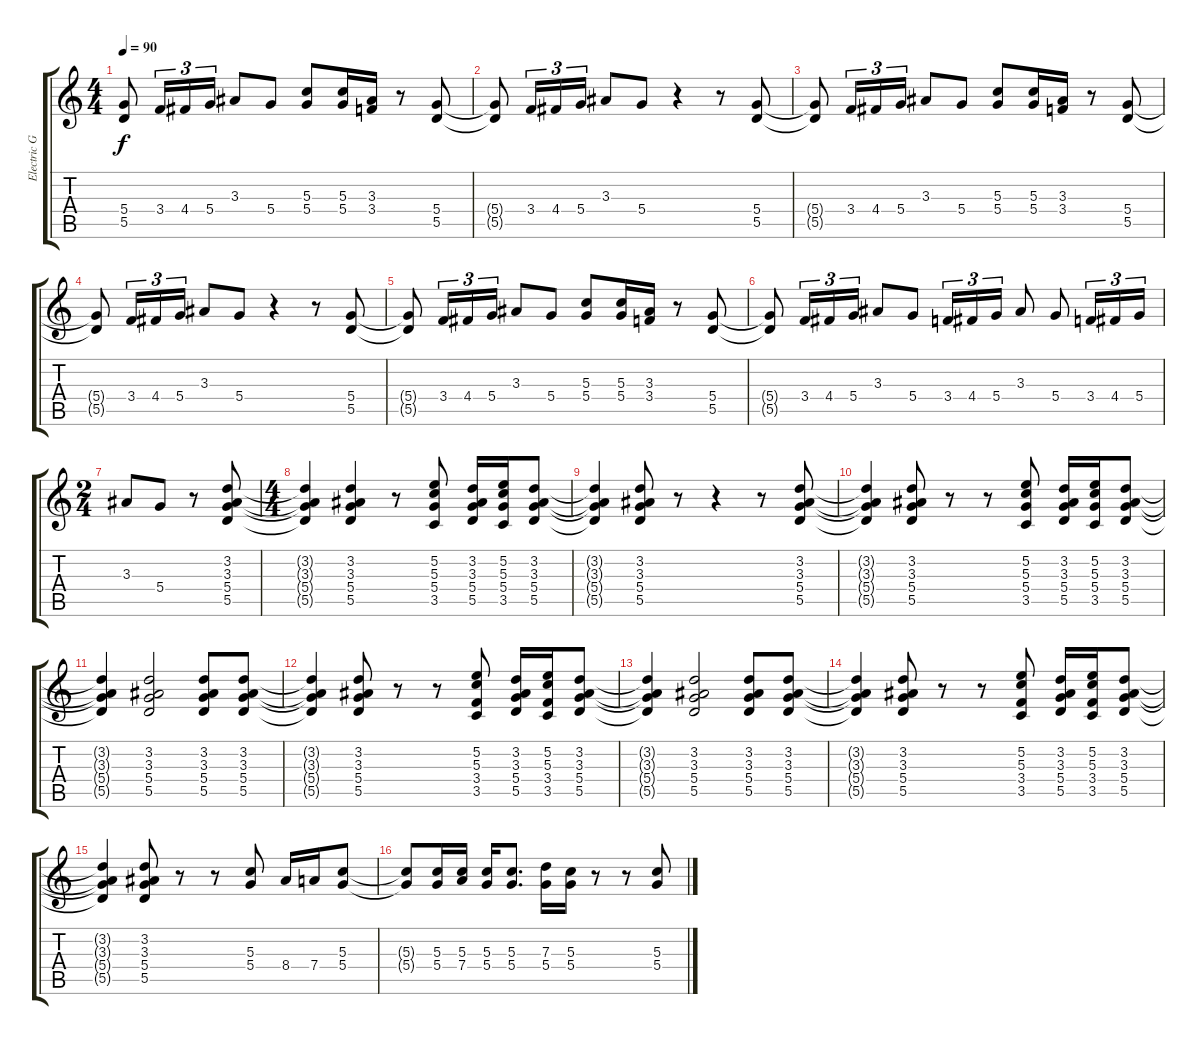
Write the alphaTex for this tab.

\track ("Electric Guitar III (Backing)" "Electric G") {instrument distortionguitar}
\staff {score tabs}
\tuning (E4 B3 G3 D3 A2 E2) {hide}
\ts (4 4)
\tempo 90
\clef g2
\ks c
(5.4{t} 5.5{t}).8{dy f} 3.4.16{tu (3 2)} 4.4.16{tu (3 2)} 5.4.16{tu (3 2)} 3.3.8 5.4.8 (5.3 5.4).8 (5.3 5.4).16 (3.3 3.4).16 r.8 (5.4 5.5).8 |
(5.4{t} 5.5{t}).8 3.4.16{tu (3 2)} 4.4.16{tu (3 2)} 5.4.16{tu (3 2)} 3.3.8 5.4.8 r.4 r.8 (5.4 5.5).8 |
(5.4{t} 5.5{t}).8 3.4.16{tu (3 2)} 4.4.16{tu (3 2)} 5.4.16{tu (3 2)} 3.3.8 5.4.8 (5.3 5.4).8 (5.3 5.4).16 (3.3 3.4).16 r.8 (5.4 5.5).8 |
(5.4{t} 5.5{t}).8 3.4.16{tu (3 2)} 4.4.16{tu (3 2)} 5.4.16{tu (3 2)} 3.3.8 5.4.8 r.4 r.8 (5.4 5.5).8 |
(5.4{t} 5.5{t}).8 3.4.16{tu (3 2)} 4.4.16{tu (3 2)} 5.4.16{tu (3 2)} 3.3.8 5.4.8 (5.3 5.4).8 (5.3 5.4).16 (3.3 3.4).16 r.8 (5.4 5.5).8 |
(5.4{t} 5.5{t}).8 3.4.16{tu (3 2)} 4.4.16{tu (3 2)} 5.4.16{tu (3 2)} 3.3.8 5.4.8 3.4.16{tu (3 2)} 4.4.16{tu (3 2)} 5.4.16{tu (3 2)} 3.3.8 5.4.8 3.4.16{tu (3 2)} 4.4.16{tu (3 2)} 5.4.16{tu (3 2)} |
\ts (2 4)
3.3.8 5.4.8 r.8 (3.2 3.3 5.4 5.5).8 |
\ts (4 4)
(3.2{t} 3.3{t} 5.4{t} 5.5{t}).4 (3.2 3.3 5.4 5.5).4 r.8 (5.2 5.3 5.4 3.5).8 (3.2 3.3 5.4 5.5).16 (5.2 5.3 5.4 3.5).16 (3.2 3.3 5.4 5.5).8 |
(3.2{t} 3.3{t} 5.4{t} 5.5{t}).4 (3.2 3.3 5.4 5.5).8 r.8 r.4 r.8 (3.2 3.3 5.4 5.5).8 |
(3.2{t} 3.3{t} 5.4{t} 5.5{t}).4 (3.2 3.3 5.4 5.5).8 r.8 r.8 (5.2 5.3 5.4 3.5).8 (3.2 3.3 5.4 5.5).16 (5.2 5.3 5.4 3.5).16 (3.2 3.3 5.4 5.5).8 |
(3.2{t} 3.3{t} 5.4{t} 5.5{t}).4 (3.2 3.3 5.4 5.5).2 (3.2 3.3 5.4 5.5).8 (3.2 3.3 5.4 5.5).8 |
(3.2{t} 3.3{t} 5.4{t} 5.5{t}).4 (3.2 3.3 5.4 5.5).8 r.8 r.8 (5.2 5.3 3.4 3.5).8 (3.2 3.3 5.4 5.5).16 (5.2 5.3 3.4 3.5).16 (3.2 3.3 5.4 5.5).8 |
(3.2{t} 3.3{t} 5.4{t} 5.5{t}).4 (3.2 3.3 5.4 5.5).2 (3.2 3.3 5.4 5.5).8 (3.2 3.3 5.4 5.5).8 |
(3.2{t} 3.3{t} 5.4{t} 5.5{t}).4 (3.2 3.3 5.4 5.5).8 r.8 r.8 (5.2 5.3 3.4 3.5).8 (3.2 3.3 5.4 5.5).16 (5.2 5.3 3.4 3.5).16 (3.2 3.3 5.4 5.5).8 |
(3.2{t} 3.3{t} 5.4{t} 5.5{t}).4 (3.2 3.3 5.4 5.5).8 r.8 r.8 (5.3 5.4).8 8.4.16 7.4.16 (5.3 5.4).8 |
(5.3{t} 5.4{t}).8 (5.3 5.4).16 (5.3 7.4).16 (5.3 5.4).16 (5.3 5.4).8{d} (7.3 5.4).16 (5.3 5.4).16 r.8 r.8 (5.3 5.4).8
